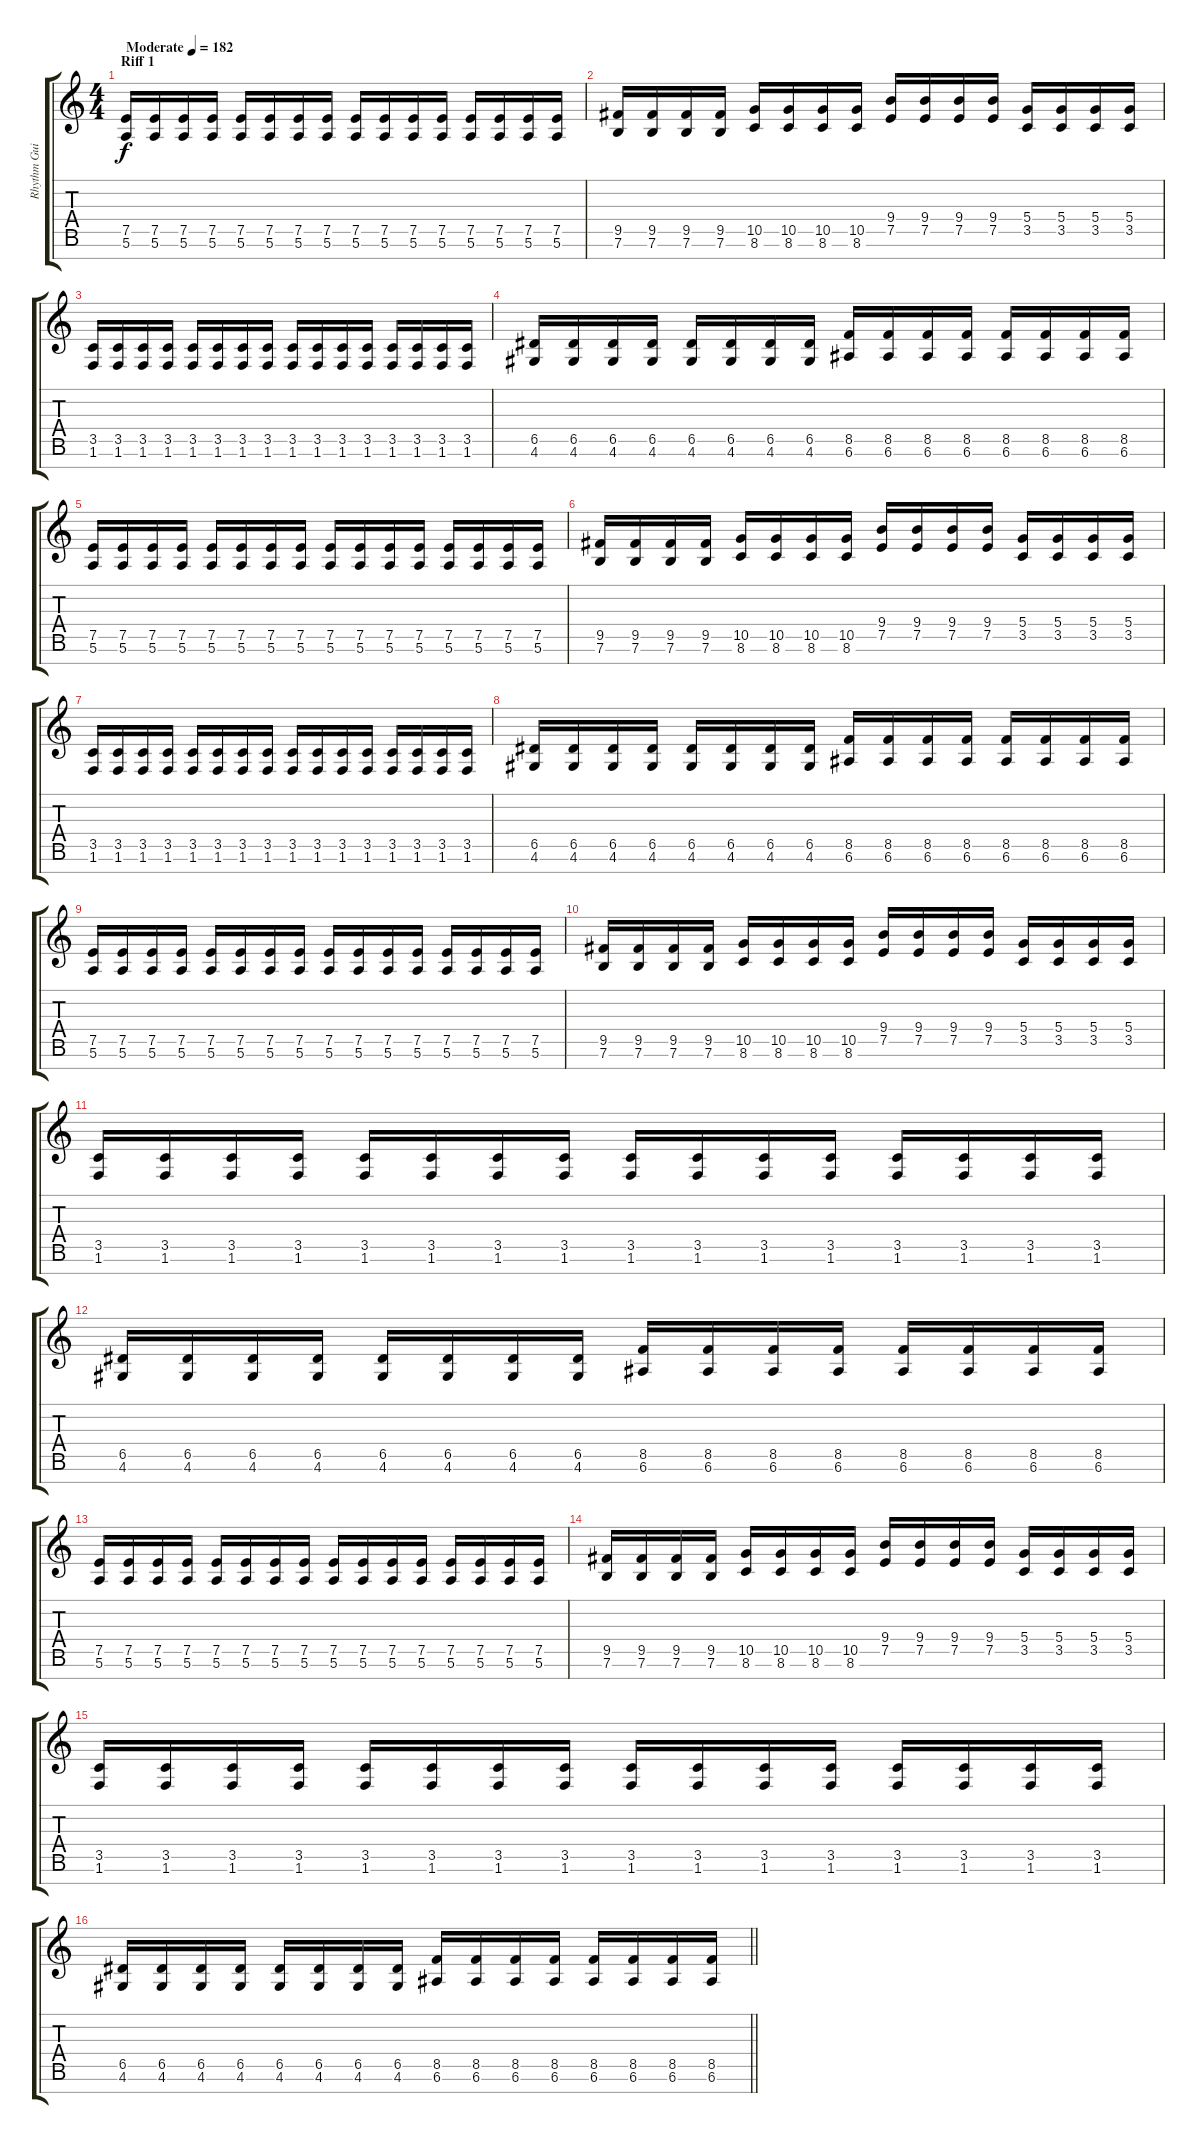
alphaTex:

\track ("Rhythm Guitar 1" "Rhythm Gui") {instrument distortionguitar}
\staff {score tabs}
\tuning (E4 B3 G3 D3 A2 E2 B1) {hide}
\ts (4 4)
\section ("" "Riff 1")
\tempo (182 "Moderate")
\clef g2
\ks c
(7.5 5.6).16{dy f instrument distortionguitar} (7.5 5.6).16 (7.5 5.6).16 (7.5 5.6).16 (7.5 5.6).16 (7.5 5.6).16 (7.5 5.6).16 (7.5 5.6).16 (7.5 5.6).16 (7.5 5.6).16 (7.5 5.6).16 (7.5 5.6).16 (7.5 5.6).16 (7.5 5.6).16 (7.5 5.6).16 (7.5 5.6).16 |
(9.5 7.6).16 (9.5 7.6).16 (9.5 7.6).16 (9.5 7.6).16 (10.5 8.6).16 (10.5 8.6).16 (10.5 8.6).16 (10.5 8.6).16 (9.4 7.5).16 (9.4 7.5).16 (9.4 7.5).16 (9.4 7.5).16 (5.4 3.5).16 (5.4 3.5).16 (5.4 3.5).16 (5.4 3.5).16 |
(3.5 1.6).16 (3.5 1.6).16 (3.5 1.6).16 (3.5 1.6).16 (3.5 1.6).16 (3.5 1.6).16 (3.5 1.6).16 (3.5 1.6).16 (3.5 1.6).16 (3.5 1.6).16 (3.5 1.6).16 (3.5 1.6).16 (3.5 1.6).16 (3.5 1.6).16 (3.5 1.6).16 (3.5 1.6).16 |
(6.5 4.6).16 (6.5 4.6).16 (6.5 4.6).16 (6.5 4.6).16 (6.5 4.6).16 (6.5 4.6).16 (6.5 4.6).16 (6.5 4.6).16 (8.5 6.6).16 (8.5 6.6).16 (8.5 6.6).16 (8.5 6.6).16 (8.5 6.6).16 (8.5 6.6).16 (8.5 6.6).16 (8.5 6.6).16 |
(7.5 5.6).16 (7.5 5.6).16 (7.5 5.6).16 (7.5 5.6).16 (7.5 5.6).16 (7.5 5.6).16 (7.5 5.6).16 (7.5 5.6).16 (7.5 5.6).16 (7.5 5.6).16 (7.5 5.6).16 (7.5 5.6).16 (7.5 5.6).16 (7.5 5.6).16 (7.5 5.6).16 (7.5 5.6).16 |
(9.5 7.6).16 (9.5 7.6).16 (9.5 7.6).16 (9.5 7.6).16 (10.5 8.6).16 (10.5 8.6).16 (10.5 8.6).16 (10.5 8.6).16 (9.4 7.5).16 (9.4 7.5).16 (9.4 7.5).16 (9.4 7.5).16 (5.4 3.5).16 (5.4 3.5).16 (5.4 3.5).16 (5.4 3.5).16 |
(3.5 1.6).16 (3.5 1.6).16 (3.5 1.6).16 (3.5 1.6).16 (3.5 1.6).16 (3.5 1.6).16 (3.5 1.6).16 (3.5 1.6).16 (3.5 1.6).16 (3.5 1.6).16 (3.5 1.6).16 (3.5 1.6).16 (3.5 1.6).16 (3.5 1.6).16 (3.5 1.6).16 (3.5 1.6).16 |
(6.5 4.6).16 (6.5 4.6).16 (6.5 4.6).16 (6.5 4.6).16 (6.5 4.6).16 (6.5 4.6).16 (6.5 4.6).16 (6.5 4.6).16 (8.5 6.6).16 (8.5 6.6).16 (8.5 6.6).16 (8.5 6.6).16 (8.5 6.6).16 (8.5 6.6).16 (8.5 6.6).16 (8.5 6.6).16 |
(7.5 5.6).16 (7.5 5.6).16 (7.5 5.6).16 (7.5 5.6).16 (7.5 5.6).16 (7.5 5.6).16 (7.5 5.6).16 (7.5 5.6).16 (7.5 5.6).16 (7.5 5.6).16 (7.5 5.6).16 (7.5 5.6).16 (7.5 5.6).16 (7.5 5.6).16 (7.5 5.6).16 (7.5 5.6).16 |
(9.5 7.6).16 (9.5 7.6).16 (9.5 7.6).16 (9.5 7.6).16 (10.5 8.6).16 (10.5 8.6).16 (10.5 8.6).16 (10.5 8.6).16 (9.4 7.5).16 (9.4 7.5).16 (9.4 7.5).16 (9.4 7.5).16 (5.4 3.5).16 (5.4 3.5).16 (5.4 3.5).16 (5.4 3.5).16 |
(3.5 1.6).16 (3.5 1.6).16 (3.5 1.6).16 (3.5 1.6).16 (3.5 1.6).16 (3.5 1.6).16 (3.5 1.6).16 (3.5 1.6).16 (3.5 1.6).16 (3.5 1.6).16 (3.5 1.6).16 (3.5 1.6).16 (3.5 1.6).16 (3.5 1.6).16 (3.5 1.6).16 (3.5 1.6).16 |
(6.5 4.6).16 (6.5 4.6).16 (6.5 4.6).16 (6.5 4.6).16 (6.5 4.6).16 (6.5 4.6).16 (6.5 4.6).16 (6.5 4.6).16 (8.5 6.6).16 (8.5 6.6).16 (8.5 6.6).16 (8.5 6.6).16 (8.5 6.6).16 (8.5 6.6).16 (8.5 6.6).16 (8.5 6.6).16 |
(7.5 5.6).16 (7.5 5.6).16 (7.5 5.6).16 (7.5 5.6).16 (7.5 5.6).16 (7.5 5.6).16 (7.5 5.6).16 (7.5 5.6).16 (7.5 5.6).16 (7.5 5.6).16 (7.5 5.6).16 (7.5 5.6).16 (7.5 5.6).16 (7.5 5.6).16 (7.5 5.6).16 (7.5 5.6).16 |
(9.5 7.6).16 (9.5 7.6).16 (9.5 7.6).16 (9.5 7.6).16 (10.5 8.6).16 (10.5 8.6).16 (10.5 8.6).16 (10.5 8.6).16 (9.4 7.5).16 (9.4 7.5).16 (9.4 7.5).16 (9.4 7.5).16 (5.4 3.5).16 (5.4 3.5).16 (5.4 3.5).16 (5.4 3.5).16 |
(3.5 1.6).16 (3.5 1.6).16 (3.5 1.6).16 (3.5 1.6).16 (3.5 1.6).16 (3.5 1.6).16 (3.5 1.6).16 (3.5 1.6).16 (3.5 1.6).16 (3.5 1.6).16 (3.5 1.6).16 (3.5 1.6).16 (3.5 1.6).16 (3.5 1.6).16 (3.5 1.6).16 (3.5 1.6).16 |
\barLineRight lightlight
(6.5 4.6).16 (6.5 4.6).16 (6.5 4.6).16 (6.5 4.6).16 (6.5 4.6).16 (6.5 4.6).16 (6.5 4.6).16 (6.5 4.6).16 (8.5 6.6).16 (8.5 6.6).16 (8.5 6.6).16 (8.5 6.6).16 (8.5 6.6).16 (8.5 6.6).16 (8.5 6.6).16 (8.5 6.6).16
